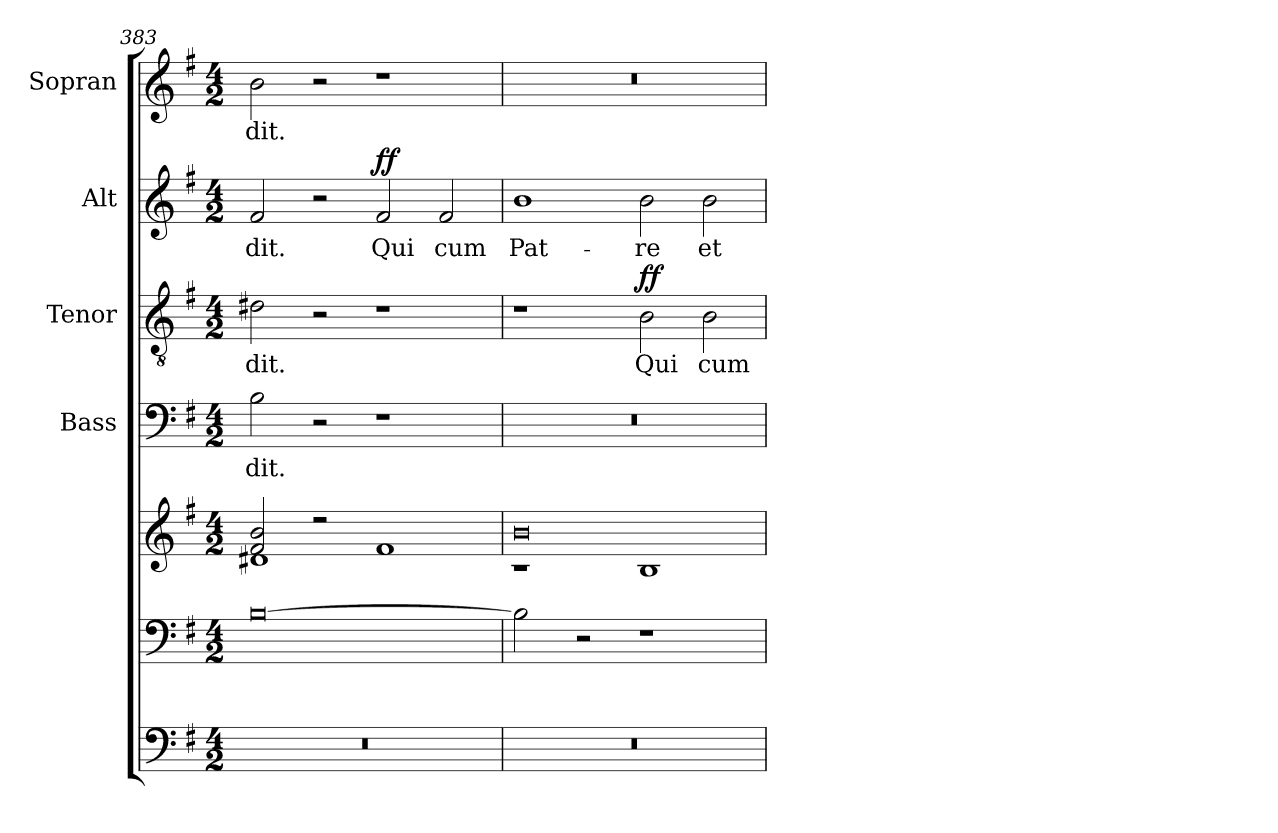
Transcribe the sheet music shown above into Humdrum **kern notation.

**kern	**kern	**kern	**kern	**text	**kern	**text	**dynam	**kern	**text	**dynam	**kern	**text
*part6	*part5	*part5	*part4	*part4	*part3	*part3	*part3	*part2	*part2	*part2	*part1	*part1
*staff7	*staff6	*staff5	*staff4	*staff4	*staff3	*staff3	*staff3	*staff2	*staff2	*staff2	*staff1	*staff1
*	*	*	*I"Bass	*	*I"Tenor	*	*	*I"Alt	*	*	*I"Sopran	*
*	*	*	*I'B.	*	*I'T.	*	*	*I'A.	*	*	*I'S.	*
*clefF4	*clefF4	*clefG2	*clefF4	*	*clefGv2	*	*	*clefG2	*	*	*clefG2	*
*k[f#]	*k[f#]	*k[f#]	*k[f#]	*	*k[f#]	*	*	*k[f#]	*	*	*k[f#]	*
*G:	*G:	*G:	*G:	*	*G:	*	*	*G:	*	*	*G:	*
*M4/2	*M4/2	*M4/2	*M4/2	*	*M4/2	*	*	*M4/2	*	*	*M4/2	*
=383	=383	=383	=383	=383	=383	=383	=383	=383	=383	=383	=383	=383
*	*	*^	*	*	*	*	*	*	*	*	*	*
!	!	!	!	!	!LO:LY:b	!	!LO:LY:b	!	!	!LO:LY:b	!	!	!LO:LY:b
0r	[0B	2f#/ 2b/	1d#X	2B\	-dit.	2d#X\	-dit.	.	2f#/	-dit.	.	2b\	-dit.
.	.	2r	.	2r	.	2r	.	.	2r	.	.	2r	.
!	!	!	!	!	!	!	!	!	!	!LO:LY:b	!LO:DY:a	!	!
.	.	1ryy	1f#	1r	.	1r	.	.	2f#/	Qui	ff	1r	.
!	!	!	!	!	!	!	!	!	!	!LO:LY:b	!	!	!
.	.	.	.	.	.	.	.	.	2f#/	cum	.	.	.
!!LO:LB:g=z
=384	=384	=384	=384	=384	=384	=384	=384	=384	=384	=384	=384	=384	=384
!	!	!	!	!	!	!	!	!	!	!LO:LY:b	!	!	!
0r	2B\]	0b	1rc	0r	.	1r	.	.	1b	Pat-	.	0r	.
.	2r	.	.	.	.	.	.	.	.	.	.	.	.
!	!	!	!	!	!	!	!LO:LY:b	!LO:DY:a	!	!LO:LY:b	!	!	!
.	1r	.	1B	.	.	2B\	Qui	ff	2b\	-re	.	.	.
!	!	!	!	!	!	!	!LO:LY:b	!	!	!LO:LY:b	!	!	!
.	.	.	.	.	.	2B\	cum	.	2b\	et	.	.	.
*	*	*v	*v	*	*	*	*	*	*	*	*	*	*
=	=	=	=	=	=	=	=	=	=	=	=	=
*-	*-	*-	*-	*-	*-	*-	*-	*-	*-	*-	*-	*-
